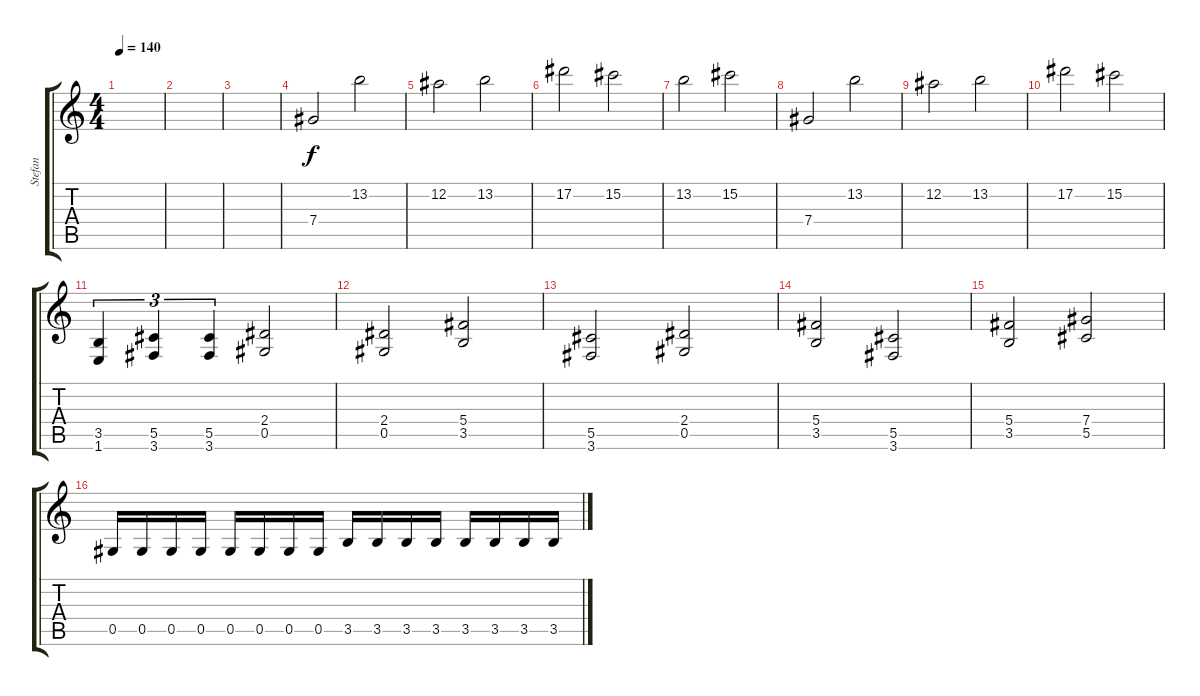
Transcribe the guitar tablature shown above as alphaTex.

\track ("Stefan" "Stefan") {instrument distortionguitar}
\staff {score tabs}
\tuning (Eb4 Bb3 Gb3 Db3 Ab2 Eb2) {hide}
\ts (4 4)
\tempo 140
\clef g2
\ks c
|
|
|
7.4.2 13.2.2 |
12.2.2 13.2.2 |
17.2.2 15.2.2 |
13.2.2 15.2.2 |
7.4.2 13.2.2 |
12.2.2 13.2.2 |
17.2.2 15.2.2 |
(3.5 1.6).4{tu (3 2)} (5.5 3.6).4{tu (3 2)} (5.5 3.6).4{tu (3 2)} (2.4 0.5).2 |
(2.4 0.5).2 (5.4 3.5).2 |
(5.5 3.6).2 (2.4 0.5).2 |
(5.4 3.5).2 (5.5 3.6).2 |
(5.4 3.5).2 (7.4 5.5).2 |
0.5.16 0.5.16 0.5.16 0.5.16 0.5.16 0.5.16 0.5.16 0.5.16 3.5.16 3.5.16 3.5.16 3.5.16 3.5.16 3.5.16 3.5.16 3.5.16
